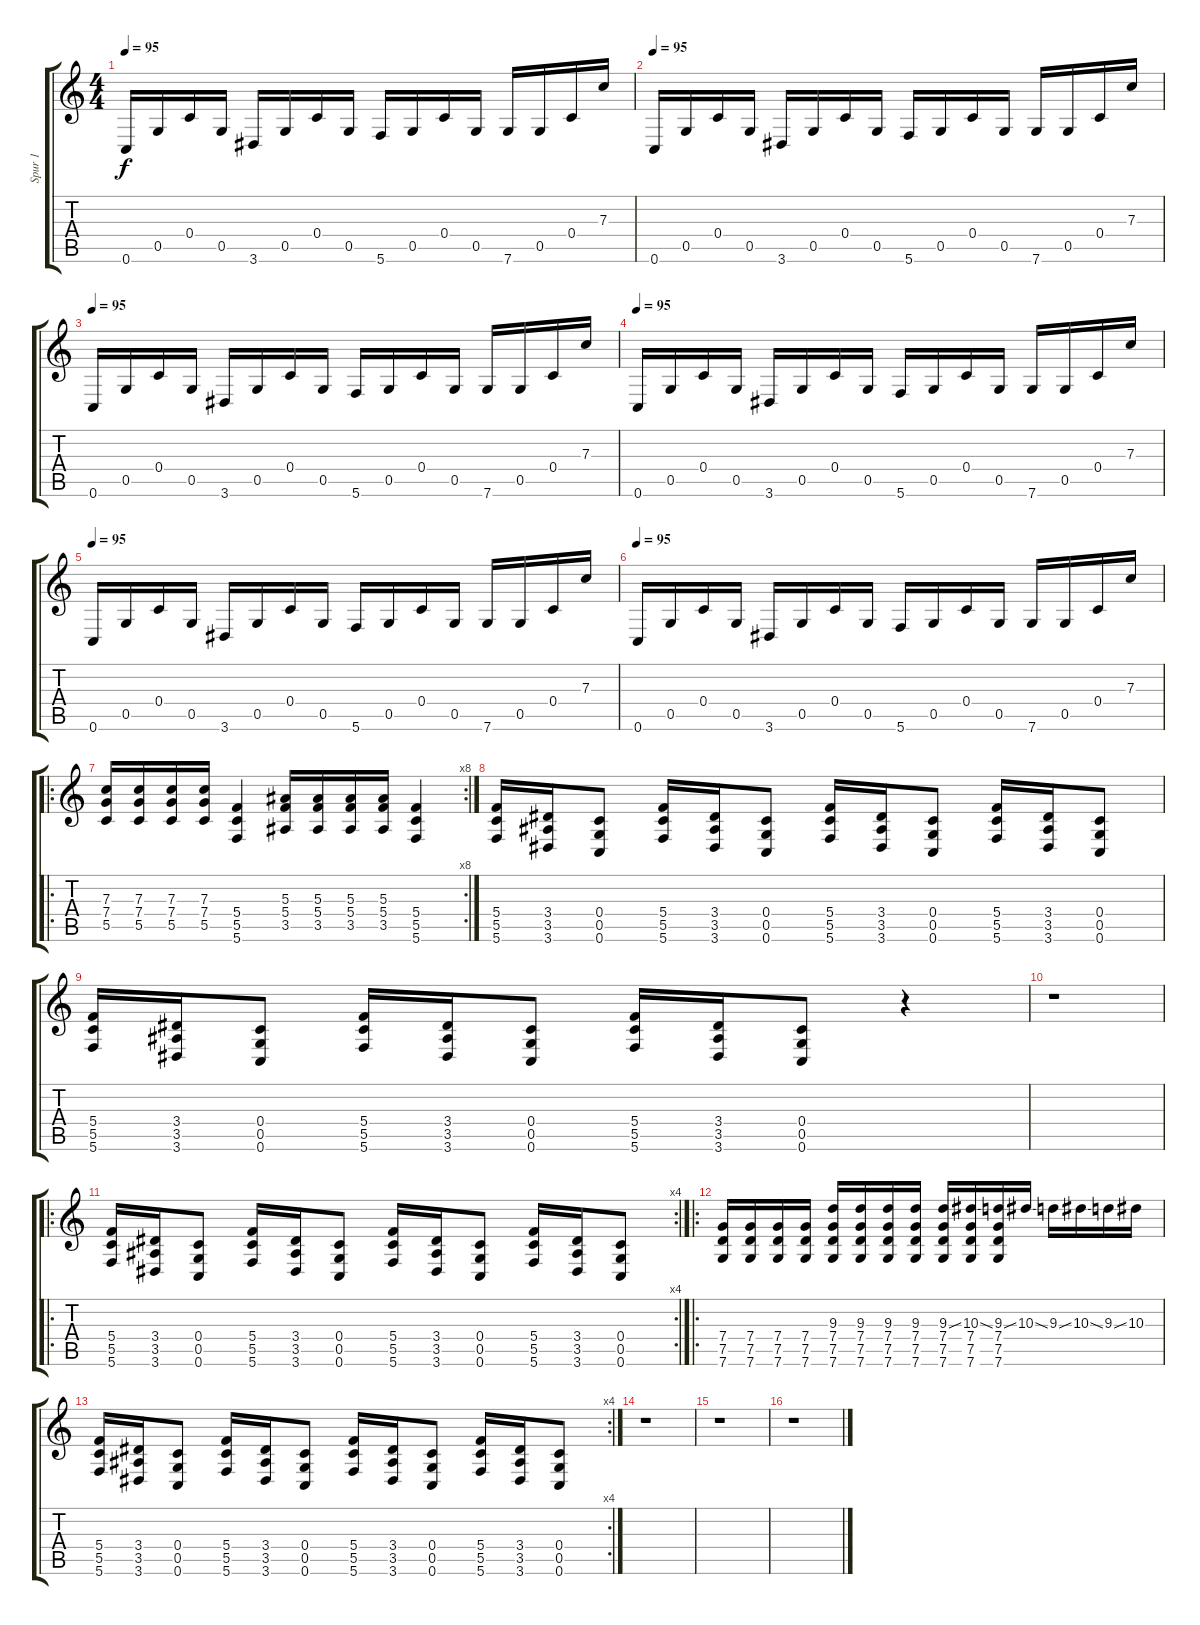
\track ("Spur 1" "Spur 1") {instrument distortionguitar}
\staff {score tabs}
\tuning (D4 A3 F3 C3 G2 C2) {hide}
\ts (4 4)
\tempo 95
\clef g2
\ks c
0.6.16{dy f instrument electricguitarclean} 0.5.16 0.4.16 0.5.16 3.6.16 0.5.16 0.4.16 0.5.16 5.6.16 0.5.16 0.4.16 0.5.16 7.6.16 0.5.16 0.4.16 7.3.16 |
\tempo 95
0.6.16{instrument electricguitarclean} 0.5.16 0.4.16 0.5.16 3.6.16 0.5.16 0.4.16 0.5.16 5.6.16 0.5.16 0.4.16 0.5.16 7.6.16 0.5.16 0.4.16 7.3.16 |
\tempo 95
0.6.16{instrument electricguitarclean} 0.5.16 0.4.16 0.5.16 3.6.16 0.5.16 0.4.16 0.5.16 5.6.16 0.5.16 0.4.16 0.5.16 7.6.16 0.5.16 0.4.16 7.3.16 |
\tempo 95
0.6.16{instrument electricguitarclean} 0.5.16 0.4.16 0.5.16 3.6.16 0.5.16 0.4.16 0.5.16 5.6.16 0.5.16 0.4.16 0.5.16 7.6.16 0.5.16 0.4.16 7.3.16 |
\tempo 95
0.6.16{instrument electricguitarclean} 0.5.16 0.4.16 0.5.16 3.6.16 0.5.16 0.4.16 0.5.16 5.6.16 0.5.16 0.4.16 0.5.16 7.6.16 0.5.16 0.4.16 7.3.16 |
\tempo 95
0.6.16{instrument electricguitarclean} 0.5.16 0.4.16 0.5.16 3.6.16 0.5.16 0.4.16 0.5.16 5.6.16 0.5.16 0.4.16 0.5.16 7.6.16 0.5.16 0.4.16 7.3.16 |
\ro
\rc 8
(7.3 7.4 5.5).16{instrument distortionguitar} (7.3 7.4 5.5).16 (7.3 7.4 5.5).16 (7.3 7.4 5.5).16 (5.4 5.5 5.6).4 (5.3 5.4 3.5).16 (5.3 5.4 3.5).16 (5.3 5.4 3.5).16 (5.3 5.4 3.5).16 (5.4 5.5 5.6).4 |
(5.4 5.5 5.6).16 (3.4 3.5 3.6).16 (0.4 0.5 0.6).8 (5.4 5.5 5.6).16 (3.4 3.5 3.6).16 (0.4 0.5 0.6).8 (5.4 5.5 5.6).16 (3.4 3.5 3.6).16 (0.4 0.5 0.6).8 (5.4 5.5 5.6).16 (3.4 3.5 3.6).16 (0.4 0.5 0.6).8 |
(5.4 5.5 5.6).16 (3.4 3.5 3.6).16 (0.4 0.5 0.6).8 (5.4 5.5 5.6).16 (3.4 3.5 3.6).16 (0.4 0.5 0.6).8 (5.4 5.5 5.6).16 (3.4 3.5 3.6).16 (0.4 0.5 0.6).8 r.4 |
r.1 |
\ro
\rc 4
(5.4 5.5 5.6).16 (3.4 3.5 3.6).16 (0.4 0.5 0.6).8 (5.4 5.5 5.6).16 (3.4 3.5 3.6).16 (0.4 0.5 0.6).8 (5.4 5.5 5.6).16 (3.4 3.5 3.6).16 (0.4 0.5 0.6).8 (5.4 5.5 5.6).16 (3.4 3.5 3.6).16 (0.4 0.5 0.6).8 |
\ro
(7.4 7.5 7.6).16 (7.4 7.5 7.6).16 (7.4 7.5 7.6).16 (7.4 7.5 7.6).16 (9.3 7.4 7.5 7.6).16 (9.3 7.4 7.5 7.6).16 (9.3 7.4 7.5 7.6).16 (9.3 7.4 7.5 7.6).16 (9.3{ss} 7.4 7.5 7.6).16 (10.3{ss} 7.4 7.5 7.6).16 (9.3{ss} 7.4 7.5 7.6).16 10.3{ss}.16 9.3{ss}.16 10.3{ss}.16 9.3{ss}.16 10.3.16 |
\rc 4
(5.4 5.5 5.6).16 (3.4 3.5 3.6).16 (0.4 0.5 0.6).8 (5.4 5.5 5.6).16 (3.4 3.5 3.6).16 (0.4 0.5 0.6).8 (5.4 5.5 5.6).16 (3.4 3.5 3.6).16 (0.4 0.5 0.6).8 (5.4 5.5 5.6).16 (3.4 3.5 3.6).16 (0.4 0.5 0.6).8 |
r.1 |
r.1 |
r.1
